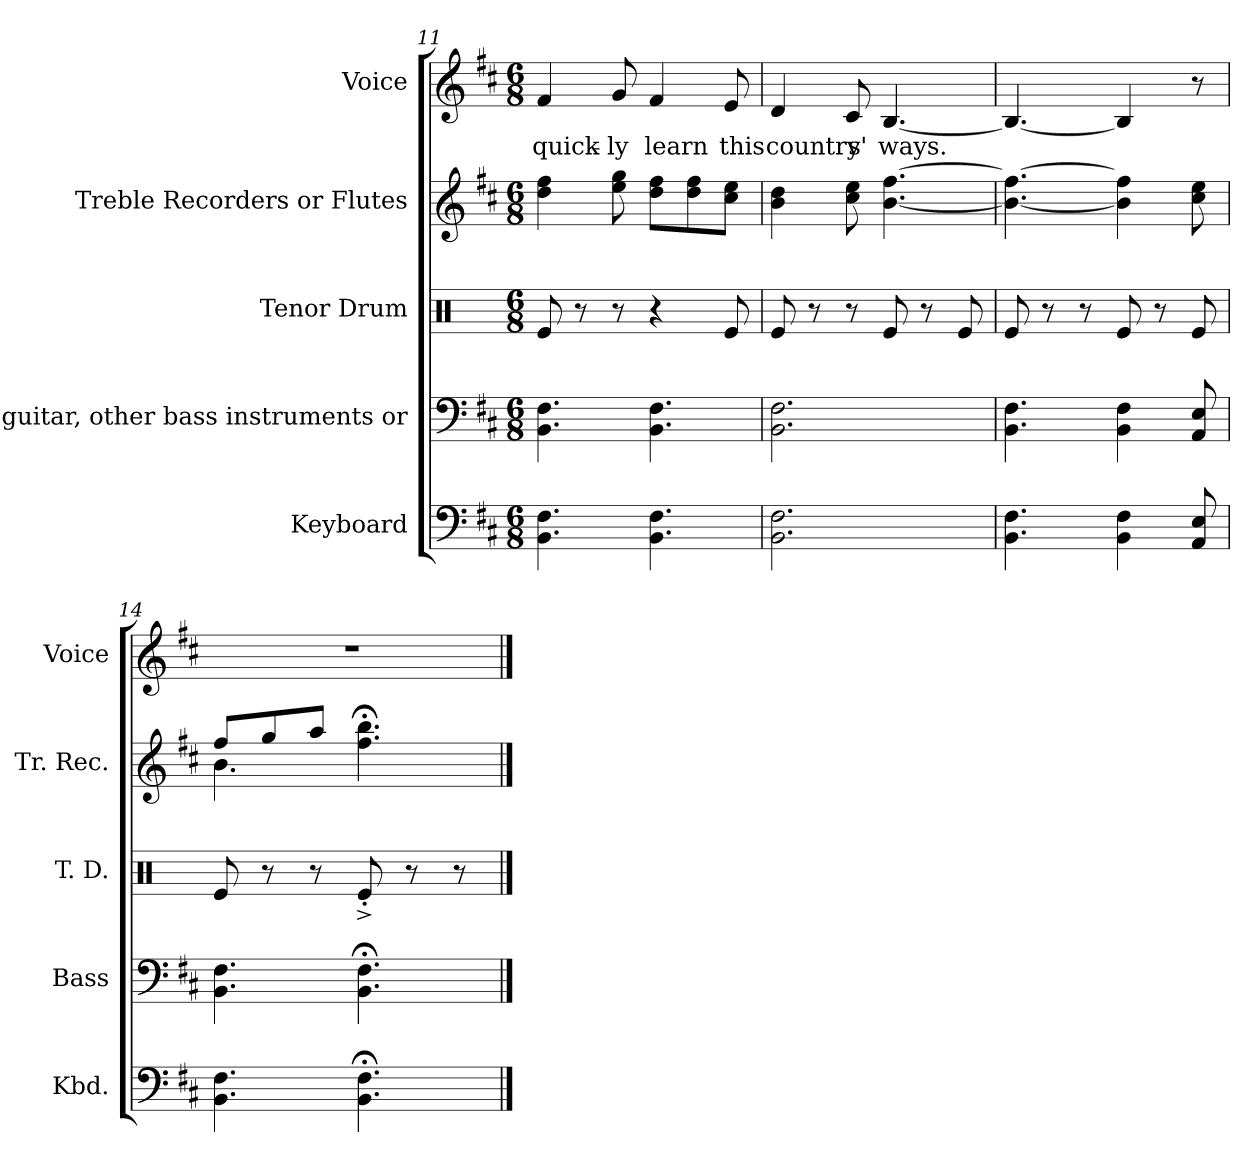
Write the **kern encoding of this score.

**kern	**kern	**kern	**kern	**kern	**text
*part5	*part4	*part3	*part2	*part1	*part1
*staff5	*staff4	*staff3	*staff2	*staff1	*staff1
*I"Keyboard	*I"Bass guitar,  other bass instruments  or	*I"Tenor Drum	*I"Treble Recorders or Flutes	*I"Voice	*
*I'Kbd.	*I'Bass	*I'T. D.	*I'Tr. Rec.	*I'Voice	*
!!LO:LB:g=z
*clefF4	*clefF4	*clefX	*clefG2	*clefG2	*
*	*ITrd7c12	*	*	*	*
*k[f#c#]	*k[f#c#]	*k[]	*k[f#c#]	*k[f#c#]	*
*D:	*D:	*C:	*D:	*D:	*
*M6/8	*M6/8	*M6/8	*M6/8	*M6/8	*
=11	=11	=11	=11	=11	=11
!	!	!	!	!	!LO:LY:b:color=#000000
4.BBi\ 4.F#i	4.BBBi\ 4.FF#i	8Rei/	4ddi\ 4ff#i	4f#i/	quick-
.	.	8r	.	.	.
!	!	!	!	!	!LO:LY:b:color=#000000
.	.	8r	8eei\ 8ggi	8gi/	-ly
!	!	!	!	!	!LO:LY:b:color=#000000
4.BBi\ 4.F#i	4.BBBi\ 4.FF#i	4r	8ddi\ 8ff#i\L	4f#i/	learn
.	.	.	8ddi\ 8ff#i\	.	.
!	!	!	!	!	!LO:LY:b:color=#000000
.	.	8Rei/	8cc#i\ 8eei\J	8ei/	this
=12	=12	=12	=12	=12	=12
!	!	!	!	!	!LO:LY:b:color=#000000
2.BBi\ 2.F#i	2.BBBi\ 2.FF#i	8Rei/	4bi\ 4ddi	4di/	country'-
.	.	8r	.	.	.
!	!	!	!	!	!LO:LY:b:color=#000000
.	.	8r	8cc#i\ 8eei	8c#i/	-s
!	!	!	!	!	!LO:LY:b:color=#000000
.	.	8Rei/	[4.bi\ [4.ff#i	[4.Bi/	ways.
.	.	8r	.	.	.
.	.	8Rei/	.	.	.
=13	=13	=13	=13	=13	=13
4.BBi\ 4.F#i	4.BBBi\ 4.FF#i	8Rei/	4.bi\_ 4.ff#i_	4.Bi/_	.
.	.	8r	.	.	.
.	.	8r	.	.	.
4BBi\ 4F#i	4BBBi\ 4FF#i	8Rei/	4bi\] 4ff#i]	4Bi/]	.
.	.	8r	.	.	.
8AAi/ 8Ei	8AAAi/ 8EEi	8Rei/	8cc#i\ 8eei	8r	.
=14	=14	=14	=14	=14	=14
*	*	*	*^	*	*
!	!	!	!	!	!LO:N:vis=1	!
4.BBi\ 4.F#i	4.BBBi\ 4.FF#i	8Rei/	4.bi\	8ff#i/L	2.r	.
.	.	8r	.	8ggi/	.	.
.	.	8r	.	8aai/J	.	.
4.BBi\; 4.F#i;	4.BBBi\; 4.FF#i;	8Re'^i/	4.ff#i\; 4.bbi;	4.ryy	.	.
.	.	8r	.	.	.	.
.	.	8r	.	.	.	.
*	*	*	*v	*v	*	*
==	==	==	==	==	==
*-	*-	*-	*-	*-	*-
